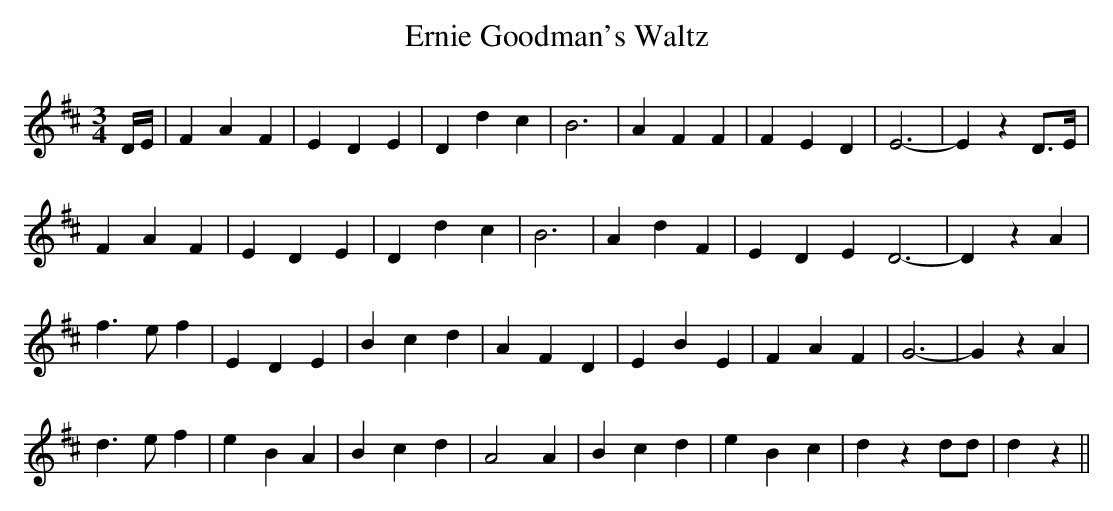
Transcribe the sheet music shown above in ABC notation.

X:1
T:Ernie Goodman's Waltz
M:3/4
L:1/8
K:D
D/2E/2|F2 A2 F2|E2 D2 E2|D2 d2 c2|B6|A2 F2 F2|F2 E2 D2|E6-|E2 z2 D>E|
F2 A2 F2|E2 D2 E2|D2 d2 c2|B6|A2 d2 F2|E2 D2 E2 D6-|D2 z2 A2|
f3 e f2|E2 D2 E2|B2 c2 d2|A2 F2 D2|E2 B2 E2|F2 A2 F2|G6-|G2 z2 A2|
d3 e f2|e2 B2 A2|B2 c2 d2|A4 A2|B2 c2 d2|e2 B2 c2|d2 z2 dd|d2 z2||
